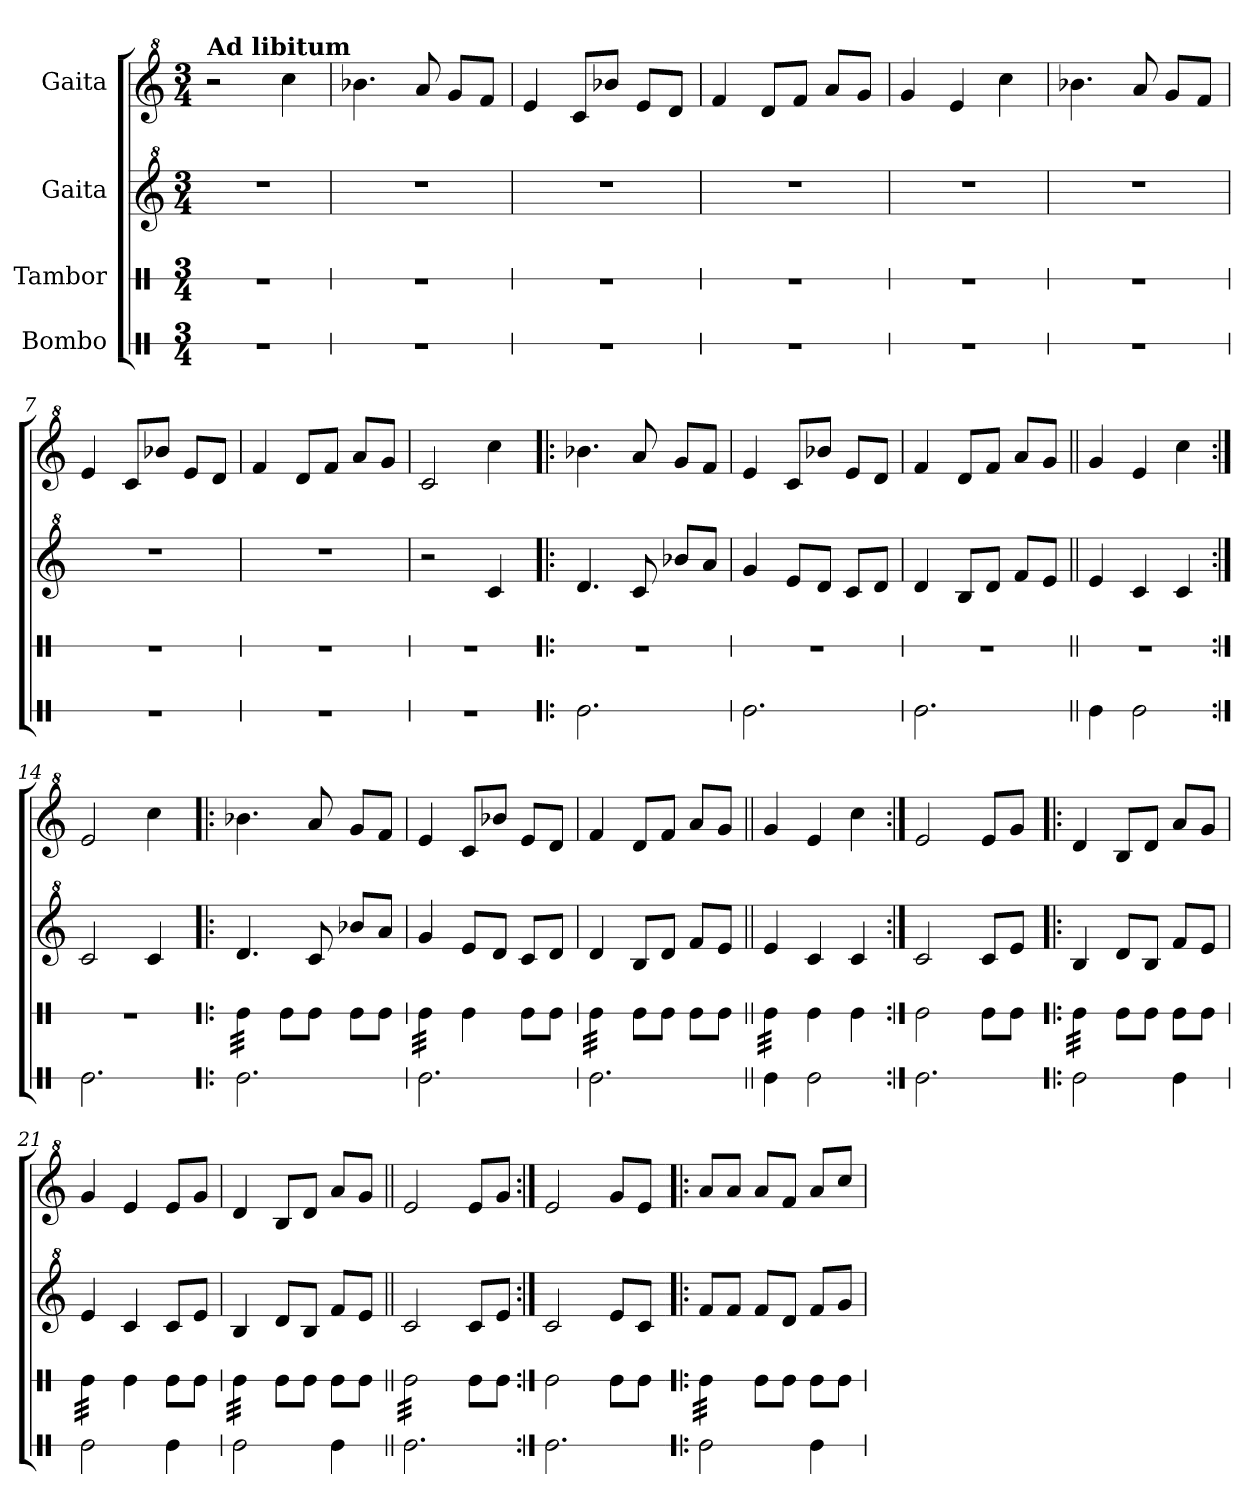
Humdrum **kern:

**kern	**kern	**kern	**kern
*part4	*part3	*part2	*part1
*staff4	*staff3	*staff2	*staff1
*I"Bombo	*I"Tambor	*I"Gaita	*I"Gaita
*stria1	*stria1	*	*
*clefX	*clefX	*clefG^2	*clefG^2
*k[]	*k[]	*k[]	*k[]
*M3/4	*M3/4	*M3/4	*M3/4
*MM90	*MM90	*MM90	*MM90
=1	=1	=1	=1
!	!	!	!LO:TX:a:B:t=Ad libitum
2.r	2.r	2.r	2r
.	.	.	4ccc\
=2	=2	=2	=2
2.r	2.r	2.r	4.bb-X\
.	.	.	8aa/
.	.	.	8gg/L
.	.	.	8ff/J
=3	=3	=3	=3
2.r	2.r	2.r	4ee/
.	.	.	8cc/L
.	.	.	8bb-X/J
.	.	.	8ee/L
.	.	.	8dd/J
=4	=4	=4	=4
2.r	2.r	2.r	4ff/
.	.	.	8dd/L
.	.	.	8ff/J
.	.	.	8aa/L
.	.	.	8gg/J
=5	=5	=5	=5
2.r	2.r	2.r	4gg/
.	.	.	4ee/
.	.	.	4ccc\
=6	=6	=6	=6
2.r	2.r	2.r	4.bb-X\
.	.	.	8aa/
.	.	.	8gg/L
.	.	.	8ff/J
=7	=7	=7	=7
2.r	2.r	2.r	4ee/
.	.	.	8cc/L
.	.	.	8bb-X/J
.	.	.	8ee/L
.	.	.	8dd/J
=8	=8	=8	=8
2.r	2.r	2.r	4ff/
.	.	.	8dd/L
.	.	.	8ff/J
.	.	.	8aa/L
.	.	.	8gg/J
!!LO:LB:g=z
=9	=9	=9	=9
2.r	2.r	2r	2cc/
.	.	4cc/	4ccc\
=10!|:	=10!|:	=10!|:	=10!|:
*	*	*	*MM120
2.Re\	2.r	4.dd/	4.bb-X\
.	.	8cc/	8aa/
.	.	8bb-X/L	8gg/L
.	.	8aa/J	8ff/J
=11	=11	=11	=11
2.Re\	2.r	4gg/	4ee/
.	.	8ee/L	8cc/L
.	.	8dd/J	8bb-X/J
.	.	8cc/L	8ee/L
.	.	8dd/J	8dd/J
=12	=12	=12	=12
2.Re\	2.r	4dd/	4ff/
.	.	8b/L	8dd/L
.	.	8dd/J	8ff/J
.	.	8ff/L	8aa/L
.	.	8ee/J	8gg/J
=13||	=13||	=13||	=13||
4Re\	2.r	4ee/	4gg/
2Re\	.	4cc/	4ee/
.	.	4cc/	4ccc\
=14:|!	=14:|!	=14:|!	=14:|!
2.Re\	2.r	2cc/	2ee/
.	.	4cc/	4ccc\
=15!|:	=15!|:	=15!|:	=15!|:
*	*tremolo	*	*
2.Re\	32Re\LLL	4.dd/	4.bb-X\
.	32Re\	.	.
.	32Re\	.	.
.	32Re\	.	.
.	32Re\	.	.
.	32Re\	.	.
.	32Re\	.	.
.	32Re\JJJ	.	.
*	*Xtremolo	*	*
.	8Re\L	.	.
.	8Re\J	8cc/	8aa/
.	8Re\L	8bb-X/L	8gg/L
.	8Re\J	8aa/J	8ff/J
=16	=16	=16	=16
*	*tremolo	*	*
2.Re\	32Re\LLL	4gg/	4ee/
.	32Re\	.	.
.	32Re\	.	.
.	32Re\	.	.
.	32Re\	.	.
.	32Re\	.	.
.	32Re\	.	.
.	32Re\JJJ	.	.
*	*Xtremolo	*	*
.	4Re\	8ee/L	8cc/L
.	.	8dd/J	8bb-X/J
.	8Re\L	8cc/L	8ee/L
.	8Re\J	8dd/J	8dd/J
!!LO:LB:g=z
=17	=17	=17	=17
*	*tremolo	*	*
2.Re\	32Re\LLL	4dd/	4ff/
.	32Re\	.	.
.	32Re\	.	.
.	32Re\	.	.
.	32Re\	.	.
.	32Re\	.	.
.	32Re\	.	.
.	32Re\JJJ	.	.
*	*Xtremolo	*	*
.	8Re\L	8b/L	8dd/L
.	8Re\J	8dd/J	8ff/J
.	8Re\L	8ff/L	8aa/L
.	8Re\J	8ee/J	8gg/J
=18||	=18||	=18||	=18||
*	*tremolo	*	*
4Re\	32Re\LLL	4ee/	4gg/
.	32Re\	.	.
.	32Re\	.	.
.	32Re\	.	.
.	32Re\	.	.
.	32Re\	.	.
.	32Re\	.	.
.	32Re\JJJ	.	.
*	*Xtremolo	*	*
2Re\	4Re\	4cc/	4ee/
.	4Re\	4cc/	4ccc\
=19:|!	=19:|!	=19:|!	=19:|!
2.Re\	2Re\	2cc/	2ee/
.	8Re\L	8cc/L	8ee/L
.	8Re\J	8ee/J	8gg/J
=20!|:	=20!|:	=20!|:	=20!|:
*	*tremolo	*	*
2Re\	32Re\LLL	4b/	4dd/
.	32Re\	.	.
.	32Re\	.	.
.	32Re\	.	.
.	32Re\	.	.
.	32Re\	.	.
.	32Re\	.	.
.	32Re\JJJ	.	.
*	*Xtremolo	*	*
.	8Re\L	8dd/L	8b/L
.	8Re\J	8b/J	8dd/J
4Re\	8Re\L	8ff/L	8aa/L
.	8Re\J	8ee/J	8gg/J
=21	=21	=21	=21
*	*tremolo	*	*
2Re\	32Re\LLL	4ee/	4gg/
.	32Re\	.	.
.	32Re\	.	.
.	32Re\	.	.
.	32Re\	.	.
.	32Re\	.	.
.	32Re\	.	.
.	32Re\JJJ	.	.
*	*Xtremolo	*	*
.	4Re\	4cc/	4ee/
4Re\	8Re\L	8cc/L	8ee/L
.	8Re\J	8ee/J	8gg/J
=22	=22	=22	=22
*	*tremolo	*	*
2Re\	32Re\LLL	4b/	4dd/
.	32Re\	.	.
.	32Re\	.	.
.	32Re\	.	.
.	32Re\	.	.
.	32Re\	.	.
.	32Re\	.	.
.	32Re\JJJ	.	.
*	*Xtremolo	*	*
.	8Re\L	8dd/L	8b/L
.	8Re\J	8b/J	8dd/J
4Re\	8Re\L	8ff/L	8aa/L
.	8Re\J	8ee/J	8gg/J
=23||	=23||	=23||	=23||
*	*tremolo	*	*
2.Re\	32Re\LLL	2cc/	2ee/
.	32Re\	.	.
.	32Re\	.	.
.	32Re\	.	.
.	32Re\	.	.
.	32Re\	.	.
.	32Re\	.	.
.	32Re\	.	.
.	32Re\	.	.
.	32Re\	.	.
.	32Re\	.	.
.	32Re\	.	.
.	32Re\	.	.
.	32Re\	.	.
.	32Re\	.	.
.	32Re\JJJ	.	.
*	*Xtremolo	*	*
.	8Re\L	8cc/L	8ee/L
.	8Re\J	8ee/J	8gg/J
=24:|!	=24:|!	=24:|!	=24:|!
2.Re\	2Re\	2cc/	2ee/
.	8Re\L	8ee/L	8gg/L
.	8Re\J	8cc/J	8ee/J
=25!|:	=25!|:	=25!|:	=25!|:
*	*tremolo	*	*
2Re\	32Re\LLL	8ff/L	8aa/L
.	32Re\	.	.
.	32Re\	.	.
.	32Re\	.	.
.	32Re\	8ff/J	8aa/J
.	32Re\	.	.
.	32Re\	.	.
.	32Re\JJJ	.	.
*	*Xtremolo	*	*
.	8Re\L	8ff/L	8aa/L
.	8Re\J	8dd/J	8ff/J
4Re\	8Re\L	8ff/L	8aa/L
.	8Re\J	8gg/J	8ccc/J
=	=	=	=
*-	*-	*-	*-
